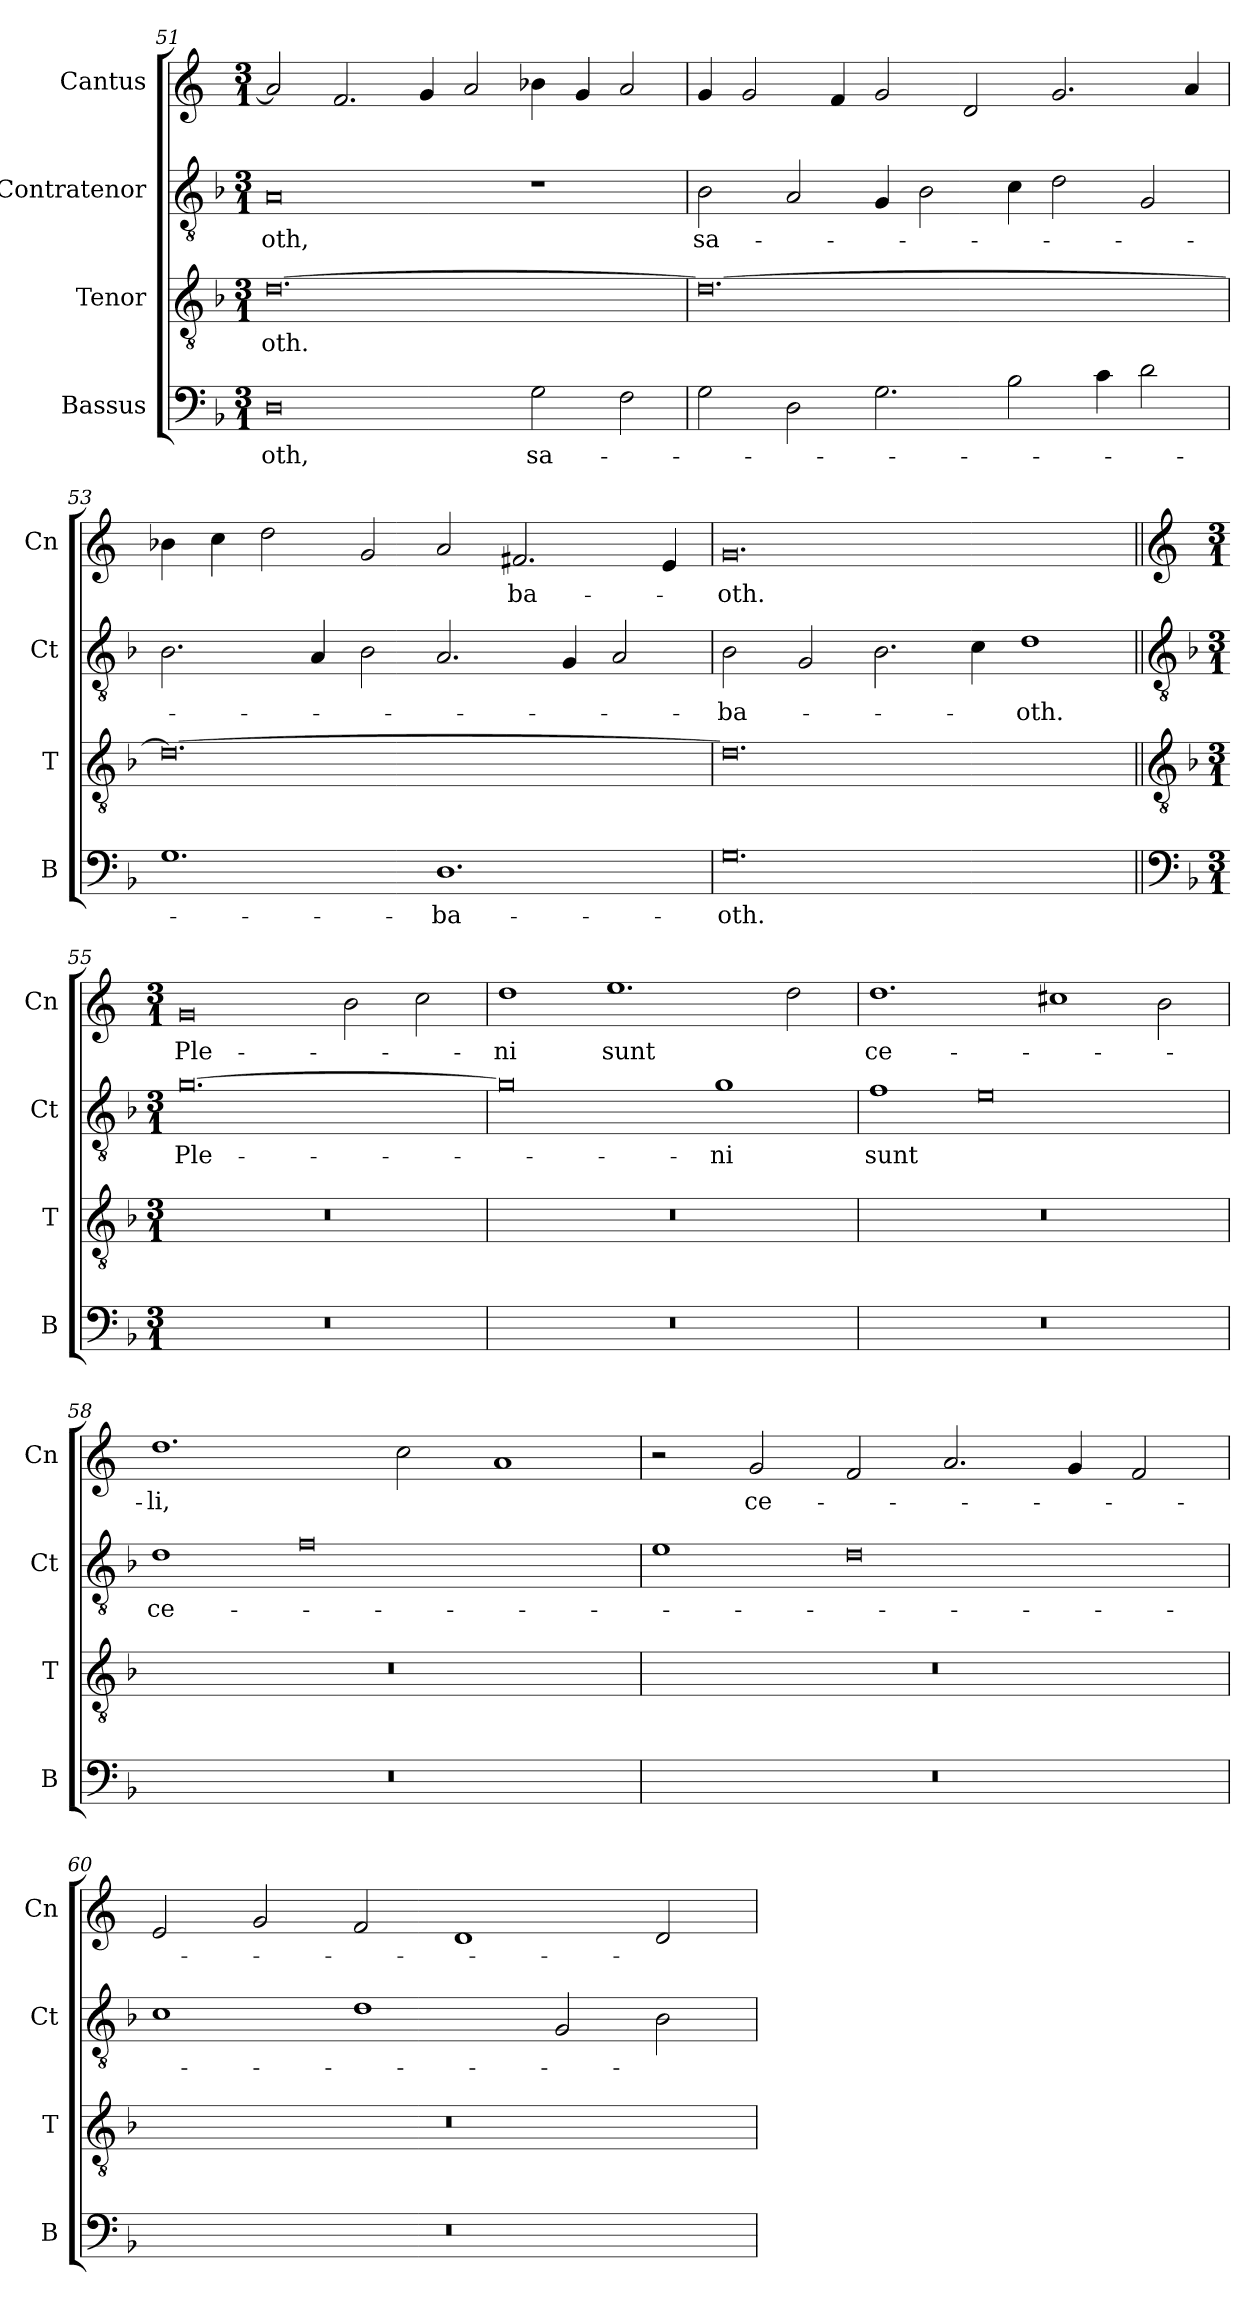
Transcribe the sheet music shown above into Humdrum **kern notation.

**kern	**text	**kern	**text	**kern	**text	**kern	**text
*part4	*part4	*part3	*part3	*part2	*part2	*part1	*part1
*staff4	*staff4	*staff3	*staff3	*staff2	*staff2	*staff1	*staff1
*I"Bassus	*	*I"Tenor	*	*I"Contratenor	*	*I"Cantus	*
*I'B	*	*I'T	*	*I'Ct	*	*I'Cn	*
*clefF4	*	*clefGv2	*	*clefGv2	*	*clefG2	*
*k[b-]	*	*k[b-]	*	*k[b-]	*	*k[]	*
*M3/1	*	*M3/1	*	*M3/1	*	*M3/1	*
=51	=51	=51	=51	=51	=51	=51	=51
0D	-oth,	[0.d	-oth.	0A	-oth,	2a/]	.
.	.	.	.	.	.	2.f/	.
.	.	.	.	.	.	4g/	.
.	.	.	.	.	.	2a/	.
2G\	sa-	.	.	1r	.	4b-X\	.
.	.	.	.	.	.	4g/	.
2F\	.	.	.	.	.	2a/	.
=52	=52	=52	=52	=52	=52	=52	=52
2G\	.	0.d_	.	2B-\	sa-	4g/	.
.	.	.	.	.	.	2g/	.
2D\	.	.	.	2A/	.	.	.
.	.	.	.	.	.	4f/	.
2.G\	.	.	.	4G/	.	2g/	.
.	.	.	.	2B-\	.	.	.
.	.	.	.	.	.	2d/	.
2B-\	.	.	.	4c\	.	.	.
.	.	.	.	2d\	.	2.g/	.
4c\	.	.	.	.	.	.	.
2d\	.	.	.	2G/	.	.	.
.	.	.	.	.	.	4a/	.
=53	=53	=53	=53	=53	=53	=53	=53
1.G	.	0.d_	.	2.B-\	.	4b-X\	.
.	.	.	.	.	.	4cc\	.
.	.	.	.	.	.	2dd\	.
.	.	.	.	4A/	.	.	.
.	.	.	.	2B-\	.	2g/	.
1.D	-ba-	.	.	2.A/	.	2a/	.
.	.	.	.	.	.	2.f#X/	-ba-
.	.	.	.	4G/	.	.	.
.	.	.	.	2A/	.	.	.
.	.	.	.	.	.	4e/	.
=54	=54	=54	=54	=54	=54	=54	=54
0.G	-oth.	0.d]	.	2B-\	-ba-	0.g	-oth.
.	.	.	.	2G/	.	.	.
.	.	.	.	2.B-\	.	.	.
.	.	.	.	4c\	.	.	.
.	.	.	.	1d	-oth.	.	.
!!LO:LB:g=z
=55||	=55||	=55||	=55||	=55||	=55||	=55||	=55||
*clefF4	*	*clefGv2	*	*clefGv2	*	*clefG2	*
*k[b-]	*	*k[b-]	*	*k[b-]	*	*k[]	*
*M3/1	*	*M3/1	*	*M3/1	*	*M3/1	*
*	*	*	*	*	*	*MM320	*
0.r	.	0.r	.	[0.g	Ple-	0g	Ple-
.	.	.	.	.	.	2b\	.
.	.	.	.	.	.	2cc\	.
=56	=56	=56	=56	=56	=56	=56	=56
0.r	.	0.r	.	0g]	.	1dd	-ni
.	.	.	.	.	.	1.ee	sunt
.	.	.	.	1g	-ni	.	.
.	.	.	.	.	.	2dd\	.
=57	=57	=57	=57	=57	=57	=57	=57
0.r	.	0.r	.	1f	sunt	1.dd	ce-
.	.	.	.	0e	.	.	.
.	.	.	.	.	.	1cc#X	.
.	.	.	.	.	.	2b\	.
=58	=58	=58	=58	=58	=58	=58	=58
0.r	.	0.r	.	1d	ce-	1.dd	-li,
.	.	.	.	0f	.	.	.
.	.	.	.	.	.	2cc\	.
.	.	.	.	.	.	1a	.
=59	=59	=59	=59	=59	=59	=59	=59
0.r	.	0.r	.	1e	.	2r	.
.	.	.	.	.	.	2g/	ce-
.	.	.	.	0d	.	2f/	.
.	.	.	.	.	.	2.a/	.
.	.	.	.	.	.	4g/	.
.	.	.	.	.	.	2f/	.
=60	=60	=60	=60	=60	=60	=60	=60
0.r	.	0.r	.	1c	.	2e/	.
.	.	.	.	.	.	2g/	.
.	.	.	.	1d	.	2f/	.
.	.	.	.	.	.	1d	.
.	.	.	.	2G/	.	.	.
.	.	.	.	2B-\	.	2d/	.
=	=	=	=	=	=	=	=
*-	*-	*-	*-	*-	*-	*-	*-
